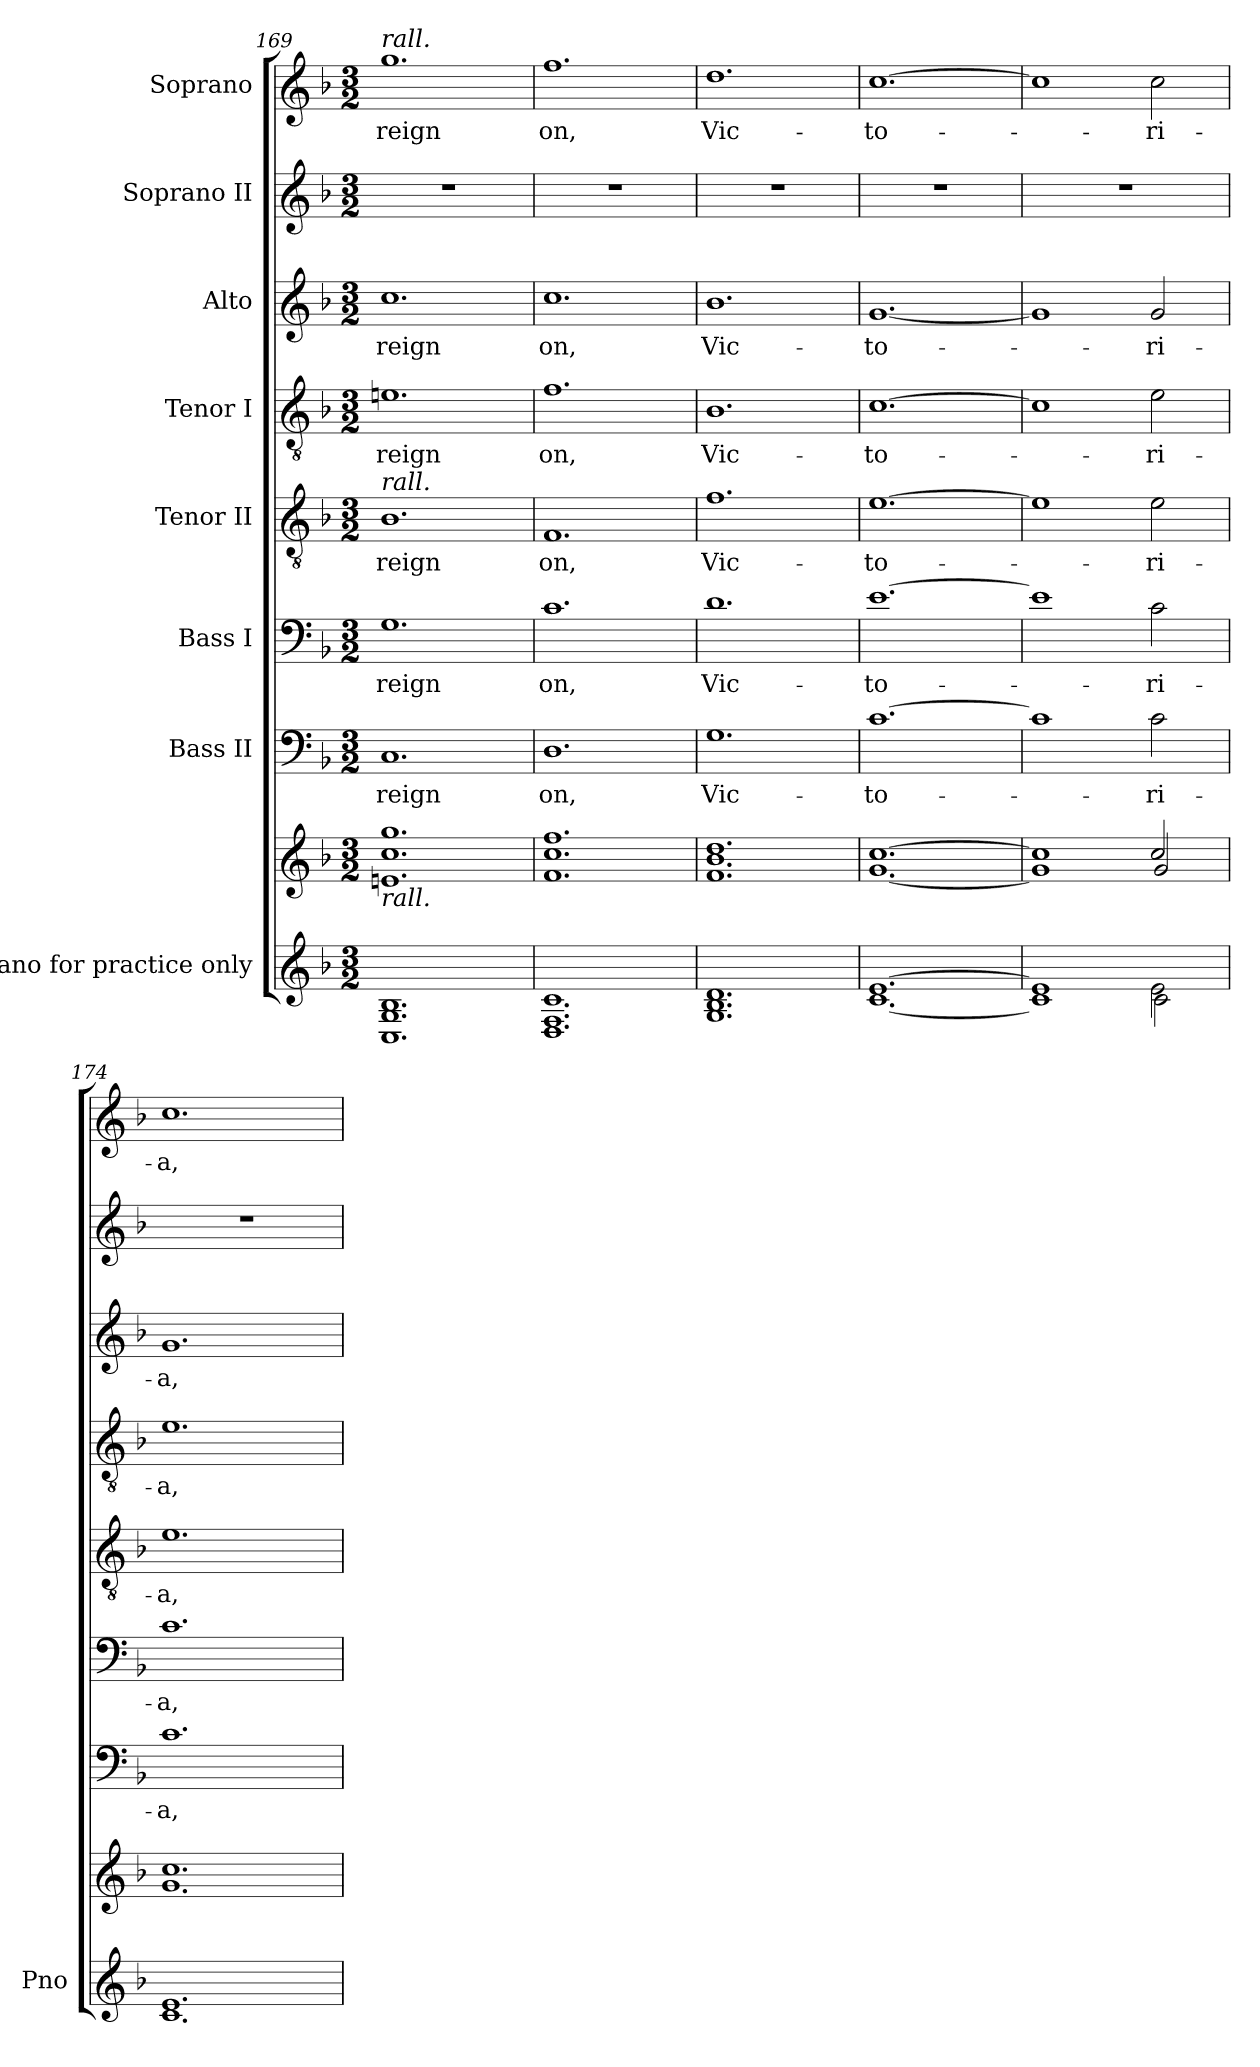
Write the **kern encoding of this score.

**kern	**kern	**kern	**text	**kern	**text	**kern	**text	**kern	**text	**kern	**text	**kern	**kern	**text
*part8	*part8	*part7	*part7	*part6	*part6	*part5	*part5	*part4	*part4	*part3	*part3	*part2	*part1	*part1
*staff9	*staff8	*staff7	*staff7	*staff6	*staff6	*staff5	*staff5	*staff4	*staff4	*staff3	*staff3	*staff2	*staff1	*staff1
*I"Piano for practice only	*	*I"Bass II	*	*I"Bass I	*	*I"Tenor II	*	*I"Tenor I	*	*I"Alto	*	*I"Soprano II	*I"Soprano	*
*I'Pno	*	*	*	*	*	*	*	*	*	*	*	*	*	*
*clefG2	*clefG2	*clefF4	*	*clefF4	*	*clefGv2	*	*clefGv2	*	*clefG2	*	*clefG2	*clefG2	*
*k[b-]	*k[b-]	*k[b-]	*	*k[b-]	*	*k[b-]	*	*k[b-]	*	*k[b-]	*	*k[b-]	*k[b-]	*
*M3/2	*M3/2	*M3/2	*	*M3/2	*	*M3/2	*	*M3/2	*	*M3/2	*	*M3/2	*M3/2	*
=169	=169	=169	=169	=169	=169	=169	=169	=169	=169	=169	=169	=169	=169	=169
*^	*^	*	*	*	*	*	*	*	*	*	*	*	*	*
*	*^	*	*^	*	*	*	*	*	*	*	*	*	*	*	*	*
!	!	!	!	!	!	!	!	!	!	!	!	!	!	!	!	!	!LO:TX:a:i:t=rall.	!
!	!	!	!	!	!	!	!	!	!	!LO:TX:a:i:t=rall.	!	!	!	!	!	!	!	!
!	!	!	!LO:TX:b:i:t=rall.	!	!	!	!	!	!	!	!	!	!	!	!	!	!	!
1.B-	1.G	1.C	1.gg	1.cc	1.en	1.C	reign	1.G	reign	1.B-	reign	1.en	reign	1.cc	reign	1.r	1.gg	reign
=170	=170	=170	=170	=170	=170	=170	=170	=170	=170	=170	=170	=170	=170	=170	=170	=170	=170	=170
1.F	1.c	1.D	1.ff	1.cc	1.f	1.D	on,	1.c	on,	1.F	on,	1.f	on,	1.cc	on,	1.r	1.ff	on,
=171	=171	=171	=171	=171	=171	=171	=171	=171	=171	=171	=171	=171	=171	=171	=171	=171	=171	=171
1.d	1.B-	1.G	1.dd	1.b-	1.f	1.G	Vic-	1.d	Vic-	1.f	Vic-	1.B-	Vic-	1.b-	Vic-	1.r	1.dd	Vic-
*	*v	*v	*	*	*	*	*	*	*	*	*	*	*	*	*	*	*	*
*	*	*	*v	*v	*	*	*	*	*	*	*	*	*	*	*	*	*
=172	=172	=172	=172	=172	=172	=172	=172	=172	=172	=172	=172	=172	=172	=172	=172	=172
[1.e	[<1.c	[1.cc	[1.g	[1.c	-to-	[1.e	-to-	[1.e	-to-	[1.c	-to-	[1.g	-to-	1.r	[1.cc	-to-
=173	=173	=173	=173	=173	=173	=173	=173	=173	=173	=173	=173	=173	=173	=173	=173	=173
*	*^	*	*	*	*	*	*	*	*	*	*	*	*	*	*	*
1e]	1ryy	1c]	1cc]	1g]	1c]	.	1e]	.	1e]	.	1c]	.	1g]	.	1.r	1cc]	.
2e\	2c\	2ryy	2cc/	2g/	2c\	-ri-	2c\	-ri-	2e\	-ri-	2e\	-ri-	2g/	-ri-	.	2cc\	-ri-
*	*v	*v	*	*	*	*	*	*	*	*	*	*	*	*	*	*	*
=174	=174	=174	=174	=174	=174	=174	=174	=174	=174	=174	=174	=174	=174	=174	=174	=174
1.e	1.c	1.cc	1.g	1.c	-a,	1.c	-a,	1.e	-a,	1.e	-a,	1.g	-a,	1.r	1.cc	-a,
*v	*v	*	*	*	*	*	*	*	*	*	*	*	*	*	*	*
*	*v	*v	*	*	*	*	*	*	*	*	*	*	*	*	*
=	=	=	=	=	=	=	=	=	=	=	=	=	=	=
*-	*-	*-	*-	*-	*-	*-	*-	*-	*-	*-	*-	*-	*-	*-
